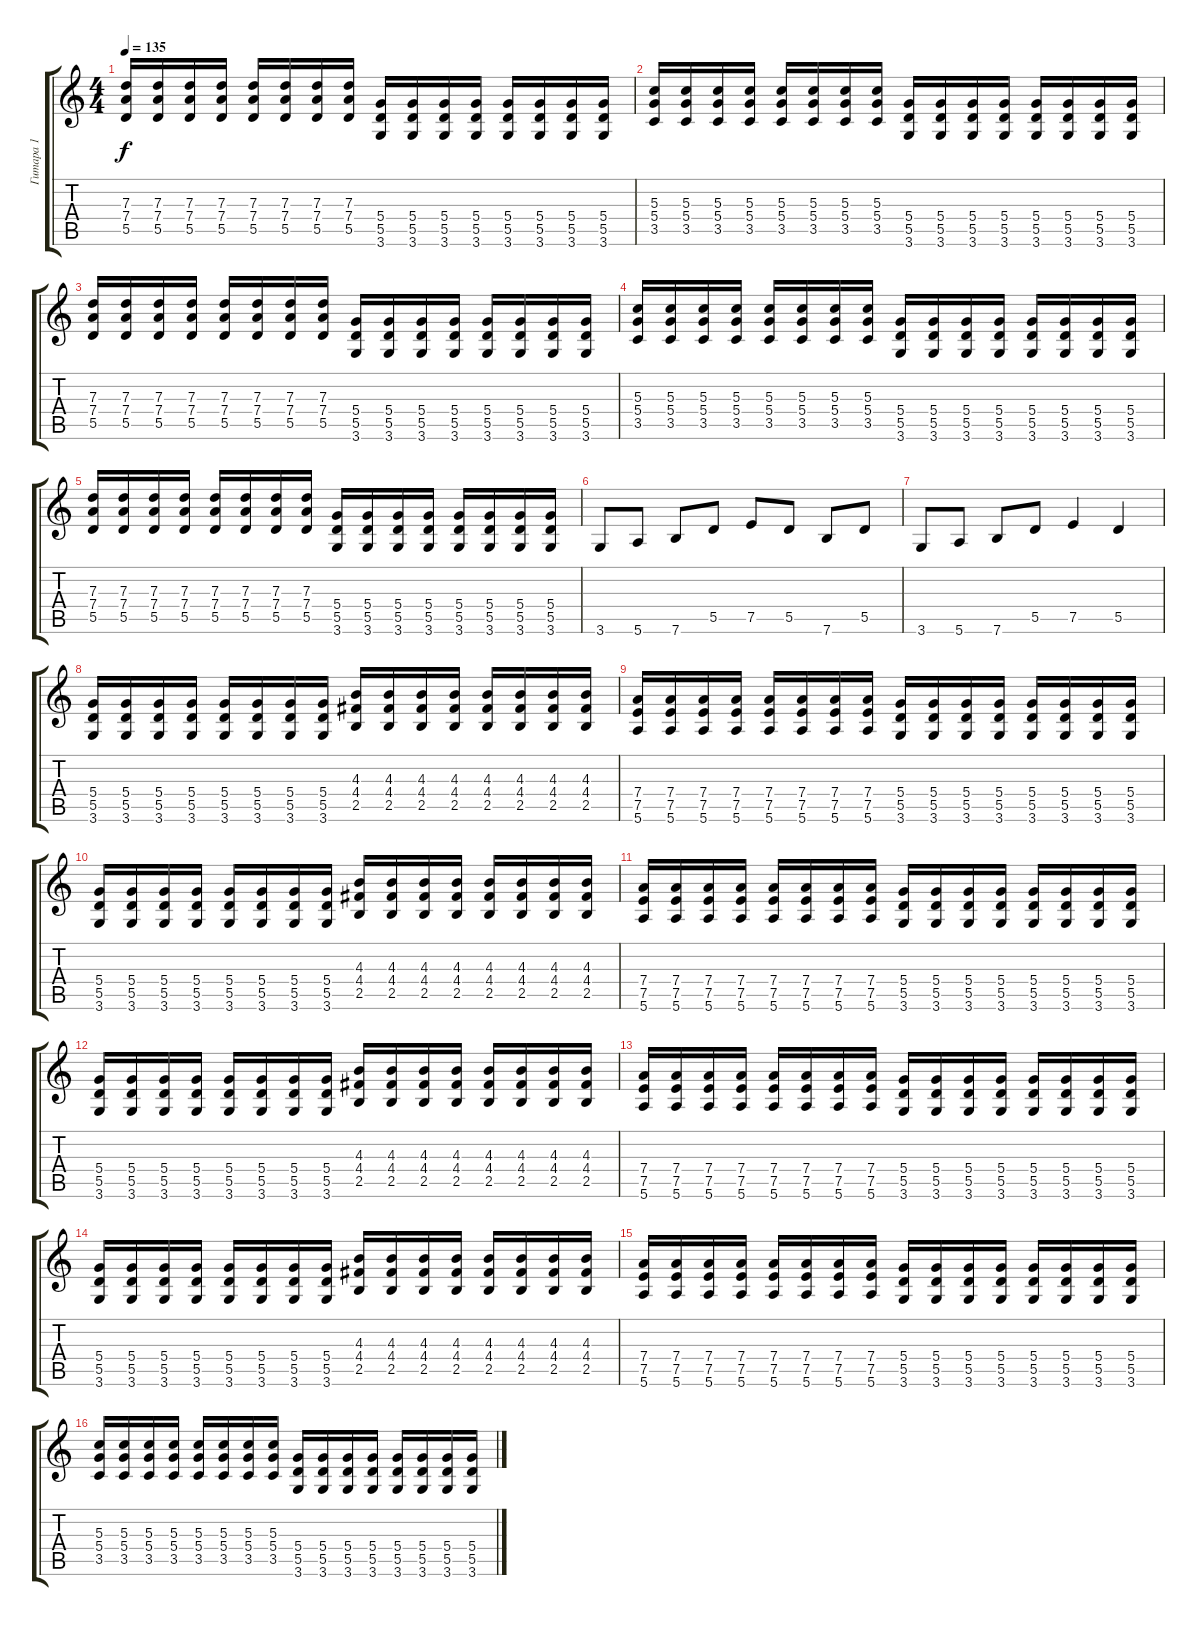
\track ("Гитара 1" "Гитара 1") {instrument overdrivenguitar}
\staff {score tabs}
\tuning (E4 B3 G3 D3 A2 E2) {hide}
\ts (4 4)
\tempo 135
\clef g2
\ks c
(7.3 7.4 5.5).16{dy f} (7.3 7.4 5.5).16 (7.3 7.4 5.5).16 (7.3 7.4 5.5).16 (7.3 7.4 5.5).16 (7.3 7.4 5.5).16 (7.3 7.4 5.5).16 (7.3 7.4 5.5).16 (5.4 5.5 3.6).16 (5.4 5.5 3.6).16 (5.4 5.5 3.6).16 (5.4 5.5 3.6).16 (5.4 5.5 3.6).16 (5.4 5.5 3.6).16 (5.4 5.5 3.6).16 (5.4 5.5 3.6).16 |
(5.3 5.4 3.5).16 (5.3 5.4 3.5).16 (5.3 5.4 3.5).16 (5.3 5.4 3.5).16 (5.3 5.4 3.5).16 (5.3 5.4 3.5).16 (5.3 5.4 3.5).16 (5.3 5.4 3.5).16 (5.4 5.5 3.6).16 (5.4 5.5 3.6).16 (5.4 5.5 3.6).16 (5.4 5.5 3.6).16 (5.4 5.5 3.6).16 (5.4 5.5 3.6).16 (5.4 5.5 3.6).16 (5.4 5.5 3.6).16 |
(7.3 7.4 5.5).16 (7.3 7.4 5.5).16 (7.3 7.4 5.5).16 (7.3 7.4 5.5).16 (7.3 7.4 5.5).16 (7.3 7.4 5.5).16 (7.3 7.4 5.5).16 (7.3 7.4 5.5).16 (5.4 5.5 3.6).16 (5.4 5.5 3.6).16 (5.4 5.5 3.6).16 (5.4 5.5 3.6).16 (5.4 5.5 3.6).16 (5.4 5.5 3.6).16 (5.4 5.5 3.6).16 (5.4 5.5 3.6).16 |
(5.3 5.4 3.5).16 (5.3 5.4 3.5).16 (5.3 5.4 3.5).16 (5.3 5.4 3.5).16 (5.3 5.4 3.5).16 (5.3 5.4 3.5).16 (5.3 5.4 3.5).16 (5.3 5.4 3.5).16 (5.4 5.5 3.6).16 (5.4 5.5 3.6).16 (5.4 5.5 3.6).16 (5.4 5.5 3.6).16 (5.4 5.5 3.6).16 (5.4 5.5 3.6).16 (5.4 5.5 3.6).16 (5.4 5.5 3.6).16 |
(7.3 7.4 5.5).16 (7.3 7.4 5.5).16 (7.3 7.4 5.5).16 (7.3 7.4 5.5).16 (7.3 7.4 5.5).16 (7.3 7.4 5.5).16 (7.3 7.4 5.5).16 (7.3 7.4 5.5).16 (5.4 5.5 3.6).16 (5.4 5.5 3.6).16 (5.4 5.5 3.6).16 (5.4 5.5 3.6).16 (5.4 5.5 3.6).16 (5.4 5.5 3.6).16 (5.4 5.5 3.6).16 (5.4 5.5 3.6).16 |
3.6.8 5.6.8 7.6.8 5.5.8 7.5.8 5.5.8 7.6.8 5.5.8 |
3.6.8 5.6.8 7.6.8 5.5.8 7.5.4 5.5.4 |
(5.4 5.5 3.6).16 (5.4 5.5 3.6).16 (5.4 5.5 3.6).16 (5.4 5.5 3.6).16 (5.4 5.5 3.6).16 (5.4 5.5 3.6).16 (5.4 5.5 3.6).16 (5.4 5.5 3.6).16 (4.3 4.4 2.5).16 (4.3 4.4 2.5).16 (4.3 4.4 2.5).16 (4.3 4.4 2.5).16 (4.3 4.4 2.5).16 (4.3 4.4 2.5).16 (4.3 4.4 2.5).16 (4.3 4.4 2.5).16 |
(7.4 7.5 5.6).16 (7.4 7.5 5.6).16 (7.4 7.5 5.6).16 (7.4 7.5 5.6).16 (7.4 7.5 5.6).16 (7.4 7.5 5.6).16 (7.4 7.5 5.6).16 (7.4 7.5 5.6).16 (5.4 5.5 3.6).16 (5.4 5.5 3.6).16 (5.4 5.5 3.6).16 (5.4 5.5 3.6).16 (5.4 5.5 3.6).16 (5.4 5.5 3.6).16 (5.4 5.5 3.6).16 (5.4 5.5 3.6).16 |
(5.4 5.5 3.6).16 (5.4 5.5 3.6).16 (5.4 5.5 3.6).16 (5.4 5.5 3.6).16 (5.4 5.5 3.6).16 (5.4 5.5 3.6).16 (5.4 5.5 3.6).16 (5.4 5.5 3.6).16 (4.3 4.4 2.5).16 (4.3 4.4 2.5).16 (4.3 4.4 2.5).16 (4.3 4.4 2.5).16 (4.3 4.4 2.5).16 (4.3 4.4 2.5).16 (4.3 4.4 2.5).16 (4.3 4.4 2.5).16 |
(7.4 7.5 5.6).16 (7.4 7.5 5.6).16 (7.4 7.5 5.6).16 (7.4 7.5 5.6).16 (7.4 7.5 5.6).16 (7.4 7.5 5.6).16 (7.4 7.5 5.6).16 (7.4 7.5 5.6).16 (5.4 5.5 3.6).16 (5.4 5.5 3.6).16 (5.4 5.5 3.6).16 (5.4 5.5 3.6).16 (5.4 5.5 3.6).16 (5.4 5.5 3.6).16 (5.4 5.5 3.6).16 (5.4 5.5 3.6).16 |
(5.4 5.5 3.6).16 (5.4 5.5 3.6).16 (5.4 5.5 3.6).16 (5.4 5.5 3.6).16 (5.4 5.5 3.6).16 (5.4 5.5 3.6).16 (5.4 5.5 3.6).16 (5.4 5.5 3.6).16 (4.3 4.4 2.5).16 (4.3 4.4 2.5).16 (4.3 4.4 2.5).16 (4.3 4.4 2.5).16 (4.3 4.4 2.5).16 (4.3 4.4 2.5).16 (4.3 4.4 2.5).16 (4.3 4.4 2.5).16 |
(7.4 7.5 5.6).16 (7.4 7.5 5.6).16 (7.4 7.5 5.6).16 (7.4 7.5 5.6).16 (7.4 7.5 5.6).16 (7.4 7.5 5.6).16 (7.4 7.5 5.6).16 (7.4 7.5 5.6).16 (5.4 5.5 3.6).16 (5.4 5.5 3.6).16 (5.4 5.5 3.6).16 (5.4 5.5 3.6).16 (5.4 5.5 3.6).16 (5.4 5.5 3.6).16 (5.4 5.5 3.6).16 (5.4 5.5 3.6).16 |
(5.4 5.5 3.6).16 (5.4 5.5 3.6).16 (5.4 5.5 3.6).16 (5.4 5.5 3.6).16 (5.4 5.5 3.6).16 (5.4 5.5 3.6).16 (5.4 5.5 3.6).16 (5.4 5.5 3.6).16 (4.3 4.4 2.5).16 (4.3 4.4 2.5).16 (4.3 4.4 2.5).16 (4.3 4.4 2.5).16 (4.3 4.4 2.5).16 (4.3 4.4 2.5).16 (4.3 4.4 2.5).16 (4.3 4.4 2.5).16 |
(7.4 7.5 5.6).16 (7.4 7.5 5.6).16 (7.4 7.5 5.6).16 (7.4 7.5 5.6).16 (7.4 7.5 5.6).16 (7.4 7.5 5.6).16 (7.4 7.5 5.6).16 (7.4 7.5 5.6).16 (5.4 5.5 3.6).16 (5.4 5.5 3.6).16 (5.4 5.5 3.6).16 (5.4 5.5 3.6).16 (5.4 5.5 3.6).16 (5.4 5.5 3.6).16 (5.4 5.5 3.6).16 (5.4 5.5 3.6).16 |
(5.3 5.4 3.5).16 (5.3 5.4 3.5).16 (5.3 5.4 3.5).16 (5.3 5.4 3.5).16 (5.3 5.4 3.5).16 (5.3 5.4 3.5).16 (5.3 5.4 3.5).16 (5.3 5.4 3.5).16 (5.4 5.5 3.6).16 (5.4 5.5 3.6).16 (5.4 5.5 3.6).16 (5.4 5.5 3.6).16 (5.4 5.5 3.6).16 (5.4 5.5 3.6).16 (5.4 5.5 3.6).16 (5.4 5.5 3.6).16
